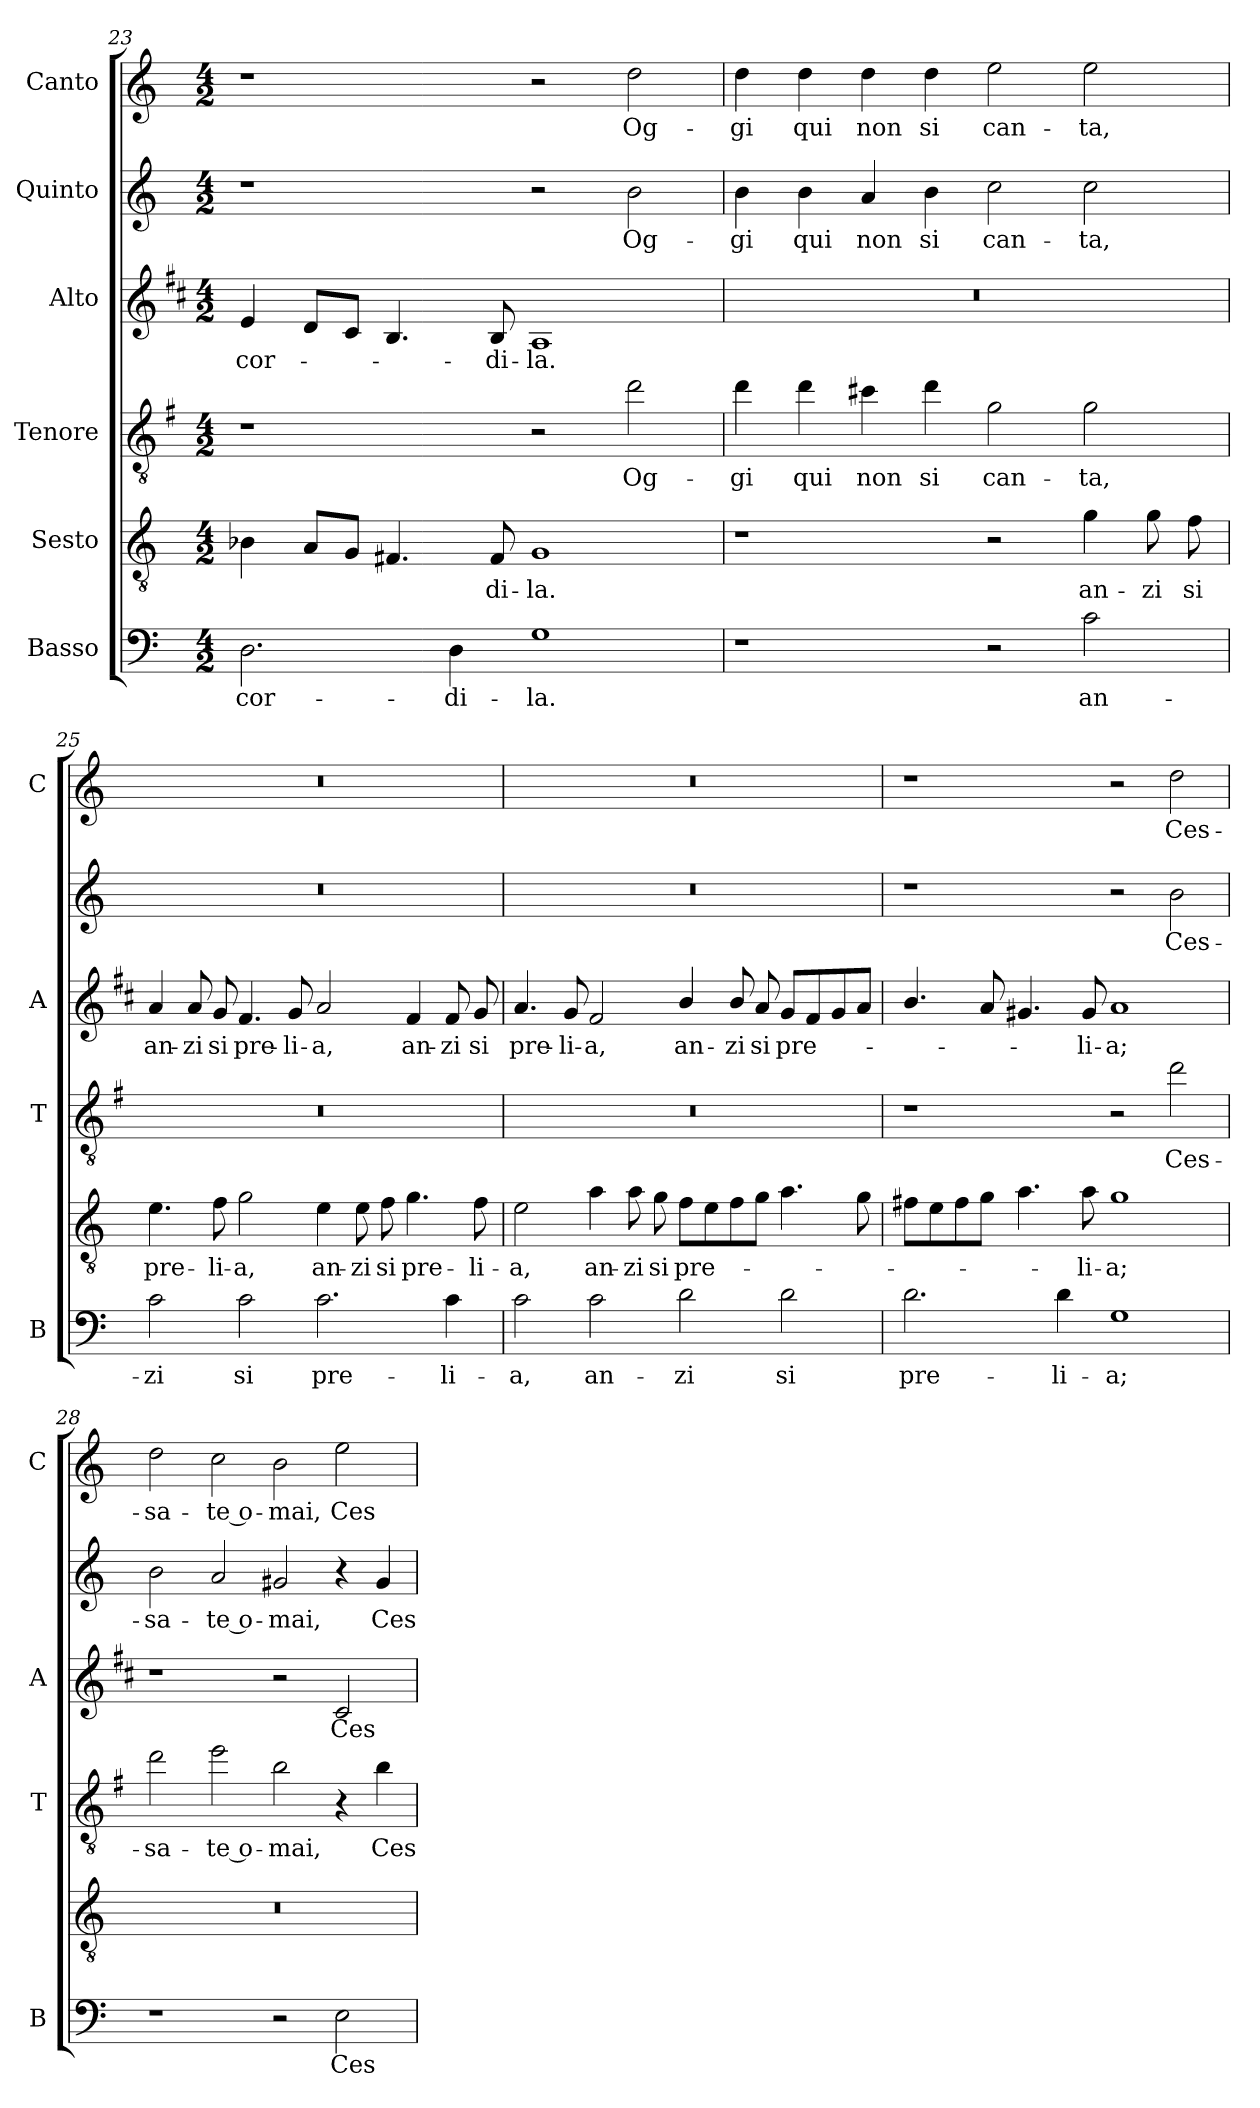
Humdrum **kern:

**kern	**text	**kern	**text	**kern	**text	**kern	**text	**kern	**text	**kern	**text
*part6	*part6	*part5	*part5	*part4	*part4	*part3	*part3	*part2	*part2	*part1	*part1
*staff6	*staff6	*staff5	*staff5	*staff4	*staff4	*staff3	*staff3	*staff2	*staff2	*staff1	*staff1
*I"Basso	*	*I"Sesto	*	*I"Tenore	*	*I"Alto	*	*I"Quinto	*	*I"Canto	*
*I'B	*	*	*	*I'T	*	*I'A	*	*	*	*I'C	*
*clefF4	*	*clefGv2	*	*clefGv2	*	*clefG2	*	*clefG2	*	*clefG2	*
*	*	*	*	*ITrd4c7	*	*ITrd1c2	*	*	*	*	*
*k[]	*	*k[]	*	*k[]	*	*k[]	*	*k[]	*	*k[]	*
*C:	*	*C:	*	*C:	*	*C:	*	*C:	*	*C:	*
*M4/2	*	*M4/2	*	*M4/2	*	*M4/2	*	*M4/2	*	*M4/2	*
=23	=23	=23	=23	=23	=23	=23	=23	=23	=23	=23	=23
!	!LO:LY:b	!	!	!	!	!	!LO:LY:b	!	!	!	!
2.D\	-cor-	4B-X\	.	1r	.	4d/	-cor-	1r	.	1r	.
.	.	8A/L	.	.	.	8c/L	.	.	.	.	.
.	.	8G/J	.	.	.	8B/J	.	.	.	.	.
.	.	4.F#X/	.	.	.	4.A/	.	.	.	.	.
!	!LO:LY:b	!	!	!	!	!	!	!	!	!	!
4D\	-di-	.	.	.	.	.	.	.	.	.	.
!	!	!	!LO:LY:b	!	!	!	!LO:LY:b	!	!	!	!
.	.	8F#/	-di-	.	.	8A/	-di-	.	.	.	.
!	!LO:LY:b	!	!LO:LY:b	!	!	!	!LO:LY:b	!	!	!	!
1G	-la.	1G	-la.	2r	.	1G	-la.	2r	.	2r	.
!	!	!	!	!	!LO:LY:b	!	!	!	!LO:LY:b	!	!LO:LY:b
.	.	.	.	2g\	Og-	.	.	2b\	Og-	2dd\	Og-
!!LO:LB:g=z
=24	=24	=24	=24	=24	=24	=24	=24	=24	=24	=24	=24
!	!	!	!	!	!LO:LY:b	!	!	!	!LO:LY:b	!	!LO:LY:b
1r	.	1r	.	4g\	-gi	0r	.	4b\	-gi	4dd\	-gi
!	!	!	!	!	!LO:LY:b	!	!	!	!LO:LY:b	!	!LO:LY:b
.	.	.	.	4g\	qui	.	.	4b\	qui	4dd\	qui
!	!	!	!	!	!LO:LY:b	!	!	!	!LO:LY:b	!	!LO:LY:b
.	.	.	.	4f#X\	non	.	.	4a/	non	4dd\	non
!	!	!	!	!	!LO:LY:b	!	!	!	!LO:LY:b	!	!LO:LY:b
.	.	.	.	4g\	si	.	.	4b\	si	4dd\	si
!	!	!	!	!	!LO:LY:b	!	!	!	!LO:LY:b	!	!LO:LY:b
2r	.	2r	.	2c\	can-	.	.	2cc\	can-	2ee\	can-
!	!LO:LY:b	!	!LO:LY:b	!	!LO:LY:b	!	!	!	!LO:LY:b	!	!LO:LY:b
2c\	an-	4g\	an-	2c\	-ta,	.	.	2cc\	-ta,	2ee\	-ta,
!	!	!	!LO:LY:b	!	!	!	!	!	!	!	!
.	.	8g\	-zi	.	.	.	.	.	.	.	.
!	!	!	!LO:LY:b	!	!	!	!	!	!	!	!
.	.	8f\	si	.	.	.	.	.	.	.	.
=25	=25	=25	=25	=25	=25	=25	=25	=25	=25	=25	=25
!	!LO:LY:b	!	!LO:LY:b	!	!	!	!LO:LY:b	!	!	!	!
2c\	-zi	4.e\	pre-	0r	.	4g/	an-	0r	.	0r	.
!	!	!	!	!	!	!	!LO:LY:b	!	!	!	!
.	.	.	.	.	.	8g/	-zi	.	.	.	.
!	!	!	!LO:LY:b	!	!	!	!LO:LY:b	!	!	!	!
.	.	8f\	-li-	.	.	8f/	si	.	.	.	.
!	!LO:LY:b	!	!LO:LY:b	!	!	!	!LO:LY:b	!	!	!	!
2c\	si	2g\	-a,	.	.	4.e/	pre-	.	.	.	.
!	!	!	!	!	!	!	!LO:LY:b	!	!	!	!
.	.	.	.	.	.	8f/	-li-	.	.	.	.
!	!LO:LY:b	!	!LO:LY:b	!	!	!	!LO:LY:b	!	!	!	!
2.c\	pre-	4e\	an-	.	.	2g/	-a,	.	.	.	.
!	!	!	!LO:LY:b	!	!	!	!	!	!	!	!
.	.	8e\	-zi	.	.	.	.	.	.	.	.
!	!	!	!LO:LY:b	!	!	!	!	!	!	!	!
.	.	8f\	si	.	.	.	.	.	.	.	.
!	!	!	!LO:LY:b	!	!	!	!LO:LY:b	!	!	!	!
.	.	4.g\	pre-	.	.	4e/	an-	.	.	.	.
!	!LO:LY:b	!	!	!	!	!	!LO:LY:b	!	!	!	!
4c\	-li-	.	.	.	.	8e/	-zi	.	.	.	.
!	!	!	!LO:LY:b	!	!	!	!LO:LY:b	!	!	!	!
.	.	8f\	-li-	.	.	8f/	si	.	.	.	.
=26	=26	=26	=26	=26	=26	=26	=26	=26	=26	=26	=26
!	!LO:LY:b	!	!LO:LY:b	!	!	!	!LO:LY:b	!	!	!	!
2c\	-a,	2e\	-a,	0r	.	4.g/	pre-	0r	.	0r	.
!	!	!	!	!	!	!	!LO:LY:b	!	!	!	!
.	.	.	.	.	.	8f/	-li-	.	.	.	.
!	!LO:LY:b	!	!LO:LY:b	!	!	!	!LO:LY:b	!	!	!	!
2c\	an-	4a\	an-	.	.	2e/	-a,	.	.	.	.
!	!	!	!LO:LY:b	!	!	!	!	!	!	!	!
.	.	8a\	-zi	.	.	.	.	.	.	.	.
!	!	!	!LO:LY:b	!	!	!	!	!	!	!	!
.	.	8g\	si	.	.	.	.	.	.	.	.
!	!LO:LY:b	!	!LO:LY:b	!	!	!	!LO:LY:b	!	!	!	!
2d\	-zi	8f\L	pre-	.	.	4a/	an-	.	.	.	.
.	.	8e\	.	.	.	.	.	.	.	.	.
!	!	!	!	!	!	!	!LO:LY:b	!	!	!	!
.	.	8f\	.	.	.	8a/	-zi	.	.	.	.
!	!	!	!	!	!	!	!LO:LY:b	!	!	!	!
.	.	8g\J	.	.	.	8g/	si	.	.	.	.
!	!LO:LY:b	!	!	!	!	!	!LO:LY:b	!	!	!	!
2d\	si	4.a\	.	.	.	8f/L	pre-	.	.	.	.
.	.	.	.	.	.	8e/	.	.	.	.	.
.	.	.	.	.	.	8f/	.	.	.	.	.
.	.	8g\	.	.	.	8g/J	.	.	.	.	.
!!LO:PB:g=z
=27	=27	=27	=27	=27	=27	=27	=27	=27	=27	=27	=27
!	!LO:LY:b	!	!	!	!	!	!	!	!	!	!
2.d\	pre-	8f#X\L	.	1r	.	4.a/	.	1r	.	1r	.
.	.	8e\	.	.	.	.	.	.	.	.	.
.	.	8f#\	.	.	.	.	.	.	.	.	.
.	.	8g\J	.	.	.	8g/	.	.	.	.	.
.	.	4.a\	.	.	.	4.f#X/	.	.	.	.	.
!	!LO:LY:b	!	!	!	!	!	!	!	!	!	!
4d\	-li-	.	.	.	.	.	.	.	.	.	.
!	!	!	!LO:LY:b	!	!	!	!LO:LY:b	!	!	!	!
.	.	8a\	-li-	.	.	8f#/	-li-	.	.	.	.
!	!LO:LY:b	!	!LO:LY:b	!	!	!	!LO:LY:b	!	!	!	!
1G	-a;	1g	-a;	2r	.	1g	-a;	2r	.	2r	.
!	!	!	!	!	!LO:LY:b	!	!	!	!LO:LY:b	!	!LO:LY:b
.	.	.	.	2g\	Ces-	.	.	2b\	Ces-	2dd\	Ces-
=28	=28	=28	=28	=28	=28	=28	=28	=28	=28	=28	=28
!	!	!	!	!	!LO:LY:b	!	!	!	!LO:LY:b	!	!LO:LY:b
1r	.	0r	.	2g\	-sa-	1r	.	2b\	-sa-	2dd\	-sa-
!	!	!	!	!	!LO:LY:b	!	!	!	!LO:LY:b	!	!LO:LY:b
.	.	.	.	2a\	-te o-	.	.	2a/	-te o-	2cc\	-te o-
!	!	!	!	!	!LO:LY:b	!	!	!	!LO:LY:b	!	!LO:LY:b
2r	.	.	.	2e\	-mai,	2r	.	2g#X/	-mai,	2b\	-mai,
!	!LO:LY:b	!	!	!	!	!	!LO:LY:b	!	!	!	!LO:LY:b
2E\	Ces-	.	.	4r	.	2B/	Ces-	4r	.	2ee\	Ces-
!	!	!	!	!	!LO:LY:b	!	!	!	!LO:LY:b	!	!
.	.	.	.	4e\	Ces-	.	.	4g#/	Ces-	.	.
=	=	=	=	=	=	=	=	=	=	=	=
*-	*-	*-	*-	*-	*-	*-	*-	*-	*-	*-	*-
